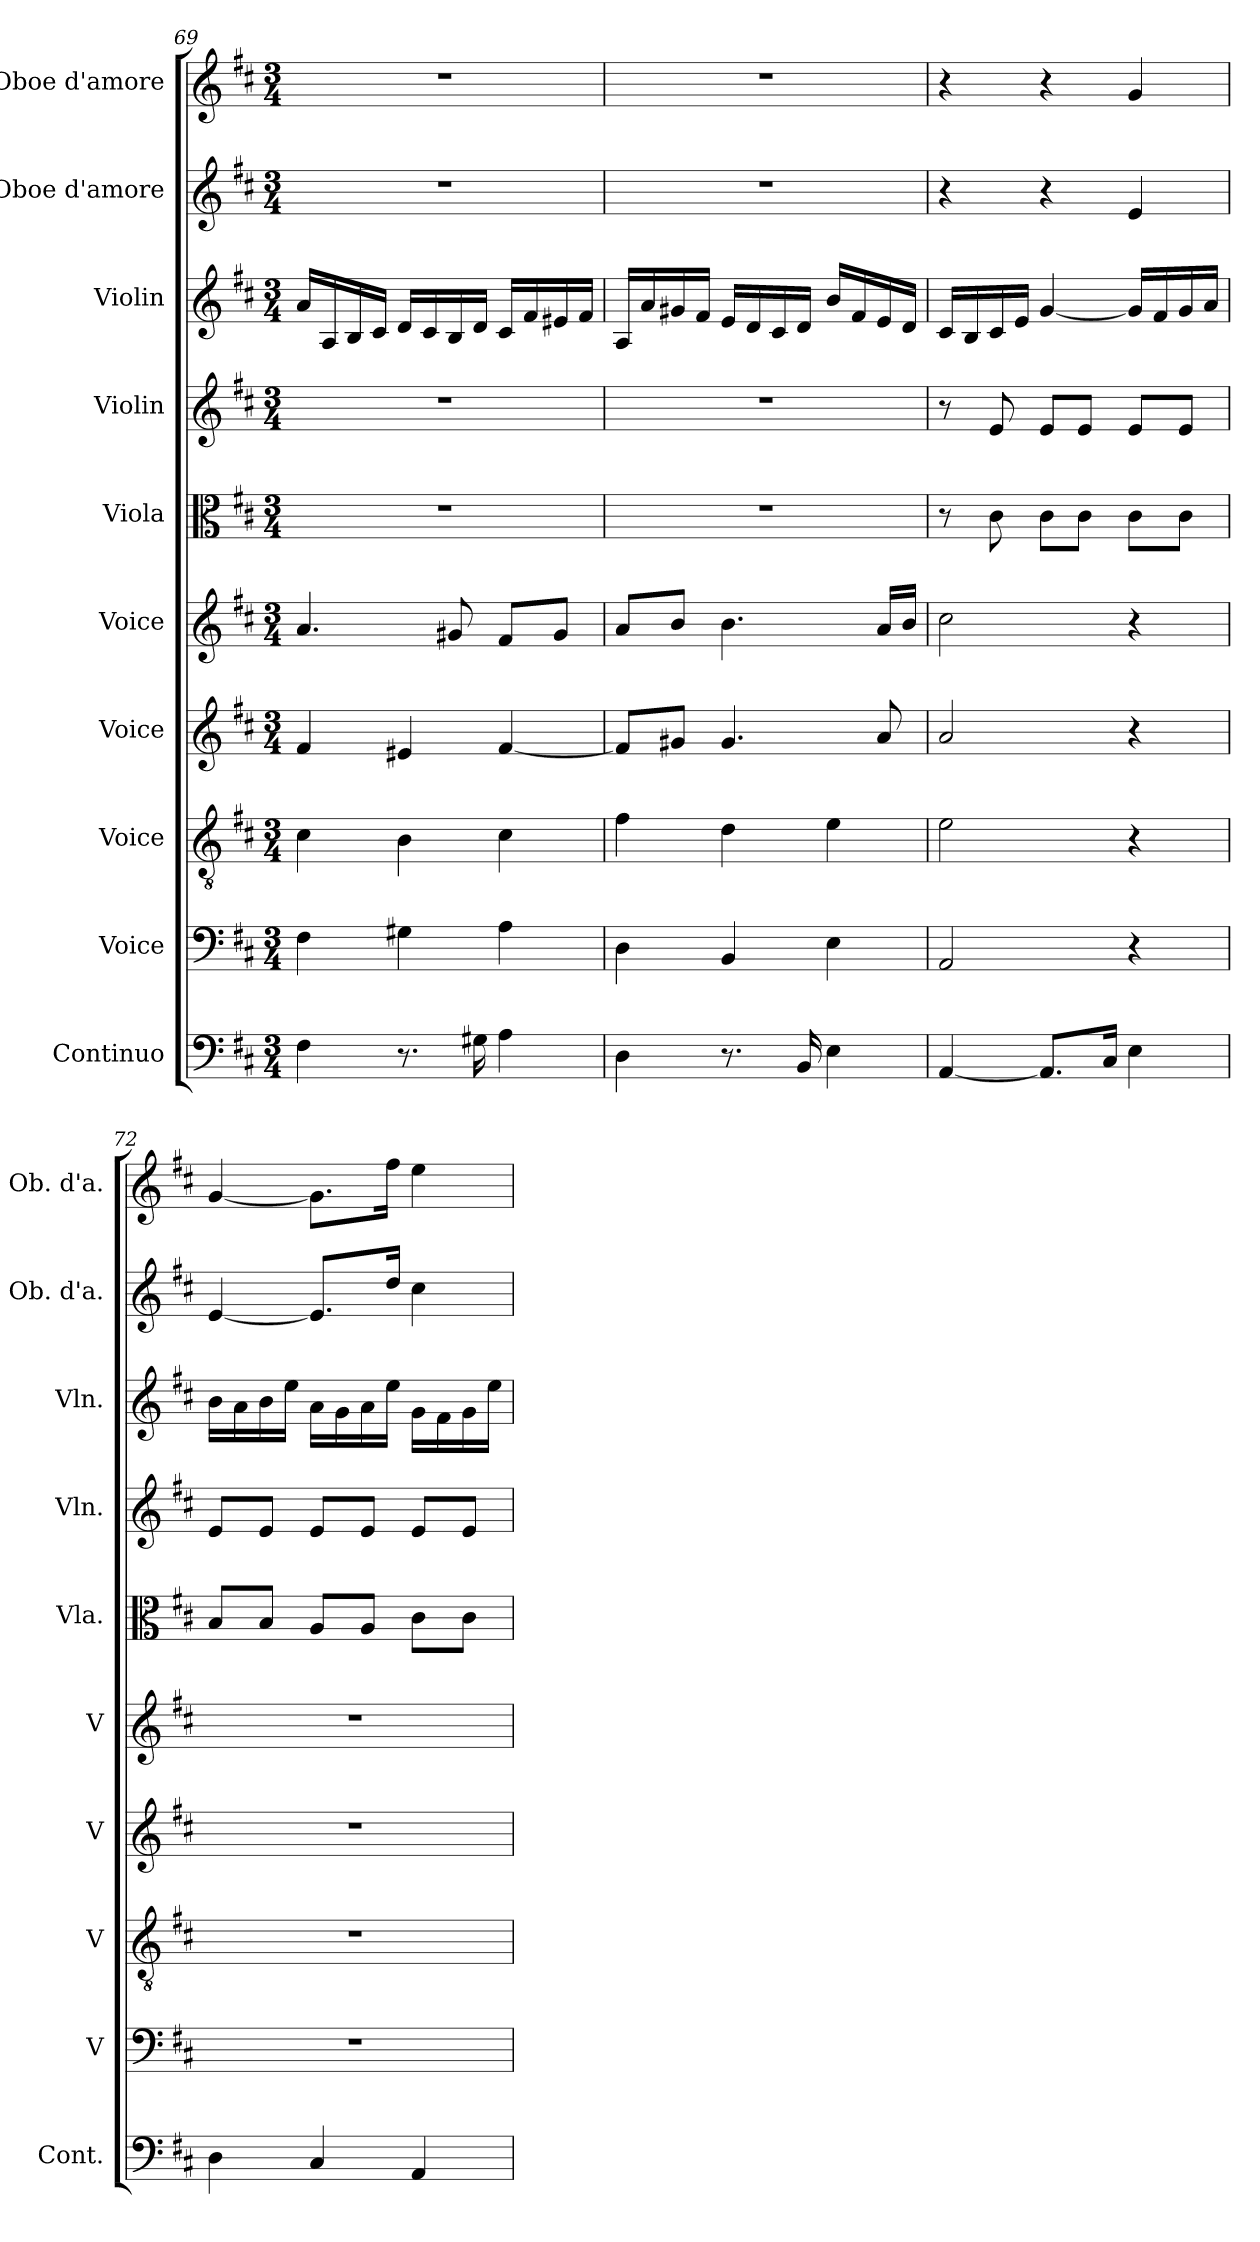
**kern	**kern	**kern	**kern	**kern	**kern	**kern	**kern	**kern	**kern
*part10	*part9	*part8	*part7	*part6	*part5	*part4	*part3	*part2	*part1
*staff10	*staff9	*staff8	*staff7	*staff6	*staff5	*staff4	*staff3	*staff2	*staff1
*I"Continuo	*I"Voice	*I"Voice	*I"Voice	*I"Voice	*I"Viola	*I"Violin	*I"Violin	*I"Oboe d'amore	*I"Oboe d'amore
*I'Cont.	*I'V	*I'V	*I'V	*I'V	*I'Vla.	*I'Vln.	*I'Vln.	*I'Ob. d'a.	*I'Ob. d'a.
*clefF4	*clefF4	*clefGv2	*clefG2	*clefG2	*clefC3	*clefG2	*clefG2	*clefG2	*clefG2
*k[f#c#]	*k[f#c#]	*k[f#c#]	*k[f#c#]	*k[f#c#]	*k[f#c#]	*k[f#c#]	*k[f#c#]	*k[f#c#]	*k[f#c#]
*M3/4	*M3/4	*M3/4	*M3/4	*M3/4	*M3/4	*M3/4	*M3/4	*M3/4	*M3/4
=69	=69	=69	=69	=69	=69	=69	=69	=69	=69
4F#	4F#	4c#	4f#	4.a	2.r	2.r	16aLL	2.r	2.r
.	.	.	.	.	.	.	16A	.	.
.	.	.	.	.	.	.	16B	.	.
.	.	.	.	.	.	.	16c#JJ	.	.
8.r	4G#X	4B	4e#X	.	.	.	16dLL	.	.
.	.	.	.	.	.	.	16c#	.	.
.	.	.	.	8g#X	.	.	16B	.	.
16G#X	.	.	.	.	.	.	16dJJ	.	.
4A	4A	4c#	[4f#	8f#L	.	.	16c#LL	.	.
.	.	.	.	.	.	.	16f#	.	.
.	.	.	.	8g#J	.	.	16e#X	.	.
.	.	.	.	.	.	.	16f#JJ	.	.
=70	=70	=70	=70	=70	=70	=70	=70	=70	=70
4D	4D	4f#	8f#L]	8aL	2.r	2.r	16ALL	2.r	2.r
.	.	.	.	.	.	.	16a	.	.
.	.	.	8g#XJ	8bJ	.	.	16g#X	.	.
.	.	.	.	.	.	.	16f#JJ	.	.
8.r	4BB	4d	4.g#	4.b	.	.	16eLL	.	.
.	.	.	.	.	.	.	16d	.	.
.	.	.	.	.	.	.	16c#	.	.
16BB	.	.	.	.	.	.	16dJJ	.	.
4E	4E	4e	.	.	.	.	16bLL	.	.
.	.	.	.	.	.	.	16f#	.	.
.	.	.	8a	16aLL	.	.	16e	.	.
.	.	.	.	16bJJ	.	.	16dJJ	.	.
=71	=71	=71	=71	=71	=71	=71	=71	=71	=71
[4AA	2AA	2e	2a	2cc#	8r	8r	16c#LL	4r	4r
.	.	.	.	.	.	.	16B	.	.
.	.	.	.	.	8c#	8e	16c#	.	.
.	.	.	.	.	.	.	16eJJ	.	.
8.AAL]	.	.	.	.	8c#L	8eL	[4g	4r	4r
.	.	.	.	.	8c#J	8eJ	.	.	.
16C#Jk	.	.	.	.	.	.	.	.	.
4E	4r	4r	4r	4r	8c#L	8eL	16gLL]	4e	4g
.	.	.	.	.	.	.	16f#	.	.
.	.	.	.	.	8c#J	8eJ	16g	.	.
.	.	.	.	.	.	.	16aJJ	.	.
=72	=72	=72	=72	=72	=72	=72	=72	=72	=72
4D	2.r	2.r	2.r	2.r	8BL	8eL	16bLL	[4e	[4g
.	.	.	.	.	.	.	16a	.	.
.	.	.	.	.	8BJ	8eJ	16b	.	.
.	.	.	.	.	.	.	16eeJJ	.	.
4C#	.	.	.	.	8AL	8eL	16aLL	8.eL]	8.gL]
.	.	.	.	.	.	.	16g	.	.
.	.	.	.	.	8AJ	8eJ	16a	.	.
.	.	.	.	.	.	.	16eeJJ	16ddJk	16ff#Jk
4AA	.	.	.	.	8c#L	8eL	16gLL	4cc#	4ee
.	.	.	.	.	.	.	16f#	.	.
.	.	.	.	.	8c#J	8eJ	16g	.	.
.	.	.	.	.	.	.	16eeJJ	.	.
=	=	=	=	=	=	=	=	=	=
*-	*-	*-	*-	*-	*-	*-	*-	*-	*-
